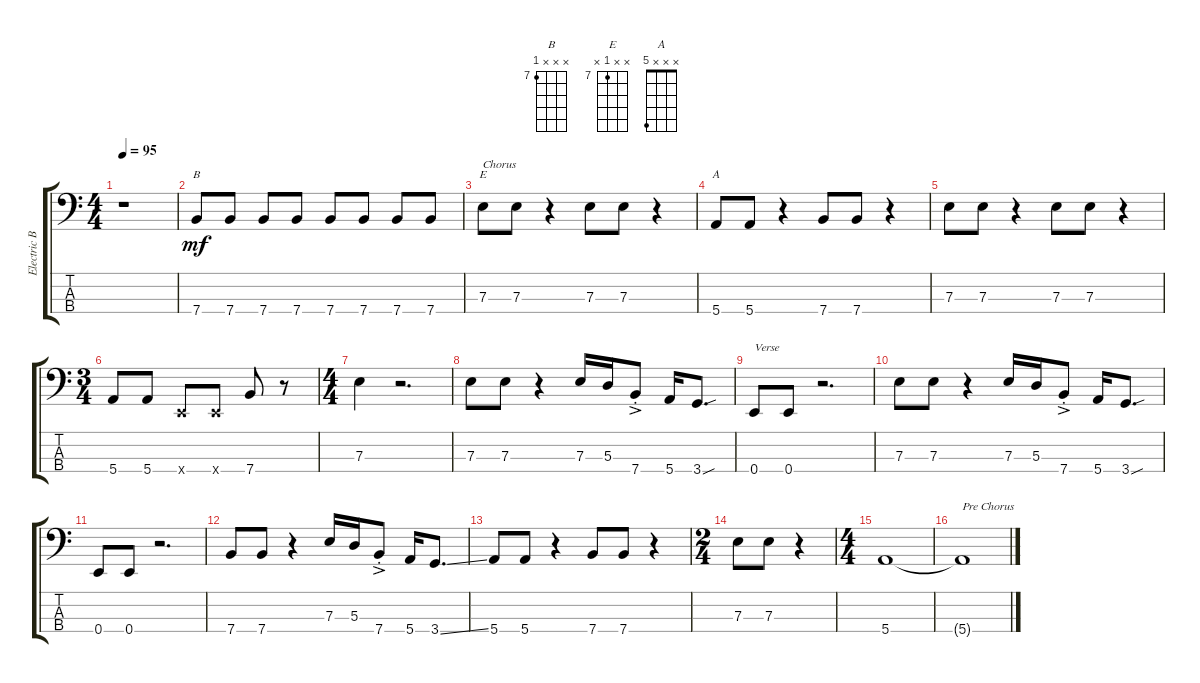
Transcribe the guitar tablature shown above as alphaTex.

\track ("Electric Bass" "Electric B") {instrument electricbassfinger}
\staff {score tabs}
\tuning (G2 D2 A1 E1) {hide}
\chord ("B" x x x 7) {firstfret 7}
\chord ("E" x x 7 x) {firstfret 7}
\chord ("A" x x x 5)
\ts (4 4)
\tempo 95
\clef f4
\ks c
r.1{dy mf} |
7.4.8{ch "B"} 7.4.8 7.4.8 7.4.8 7.4.8 7.4.8 7.4.8 7.4.8 |
7.3.8{ch "E" txt "Chorus"} 7.3.8 r.4 7.3.8 7.3.8 r.4 |
5.4.8{ch "A"} 5.4.8 r.4 7.4.8 7.4.8 r.4 |
7.3.8 7.3.8 r.4 7.3.8 7.3.8 r.4 |
\ts (3 4)
5.4.8 5.4.8 0.4{x}.8 0.4{x}.8 7.4.8 r.8 |
\ts (4 4)
7.3.4 r.2{d} |
7.3.8 7.3.8 r.4 7.3.16 5.3.16 7.4{ac st}.8 5.4.16 3.4{sou}.8{d} |
0.4.8{txt "Verse"} 0.4.8 r.2{d} |
7.3.8 7.3.8 r.4 7.3.16 5.3.16 7.4{ac st}.8 5.4.16 3.4{sou}.8{d} |
0.4.8 0.4.8 r.2{d} |
7.4.8 7.4.8 r.4 7.3.16 5.3.16 7.4{ac st}.8 5.4.16 3.4{ss}.8{d} |
5.4.8 5.4.8 r.4 7.4.8 7.4.8 r.4 |
\ts (2 4)
7.3.8 7.3.8 r.4 |
\ts (4 4)
5.4.1 |
5.4{t}.1{txt "Pre Chorus"}
